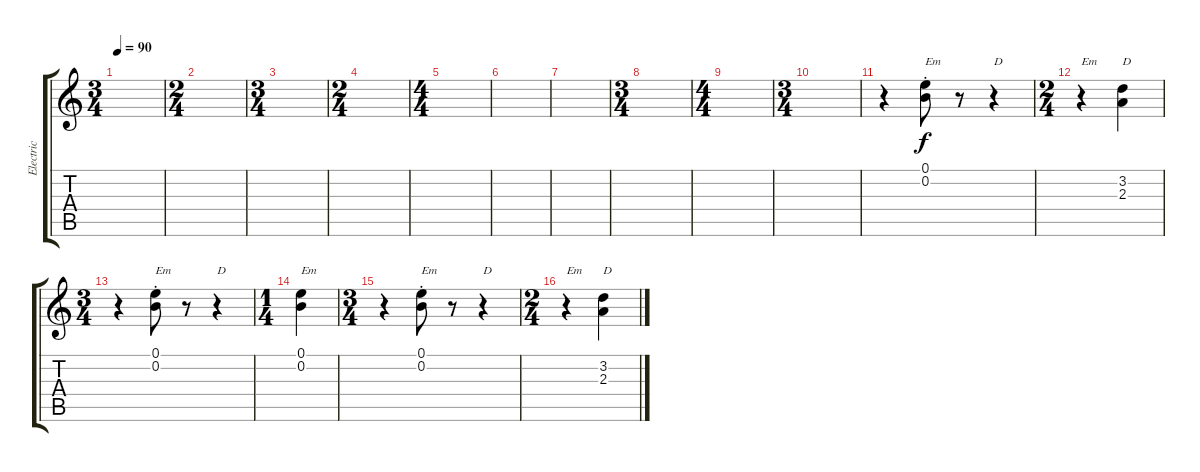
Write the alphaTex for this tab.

\track ("Electric" "Electric") {instrument overdrivenguitar}
\staff {score tabs}
\tuning (E4 B3 G3 D3 A2 E2) {hide}
\ts (3 4)
\tempo 90
\clef g2
\ks c
|
\ts (2 4)
|
\ts (3 4)
|
\ts (2 4)
|
\ts (4 4)
|
|
|
\ts (3 4)
|
\ts (4 4)
|
\ts (3 4)
|
r.4 (0.1{st} 0.2{st}).8{txt "Em"} r.8 r.4{txt "D"} |
\ts (2 4)
r.4{txt "Em"} (3.2 2.3).4{txt "D"} |
\ts (3 4)
r.4 (0.1{st} 0.2{st}).8{txt "Em"} r.8 r.4{txt "D"} |
\ts (1 4)
(0.1 0.2).4{txt "Em"} |
\ts (3 4)
r.4 (0.1{st} 0.2{st}).8{txt "Em"} r.8 r.4{txt "D"} |
\ts (2 4)
r.4{txt "Em"} (3.2 2.3).4{txt "D"}
